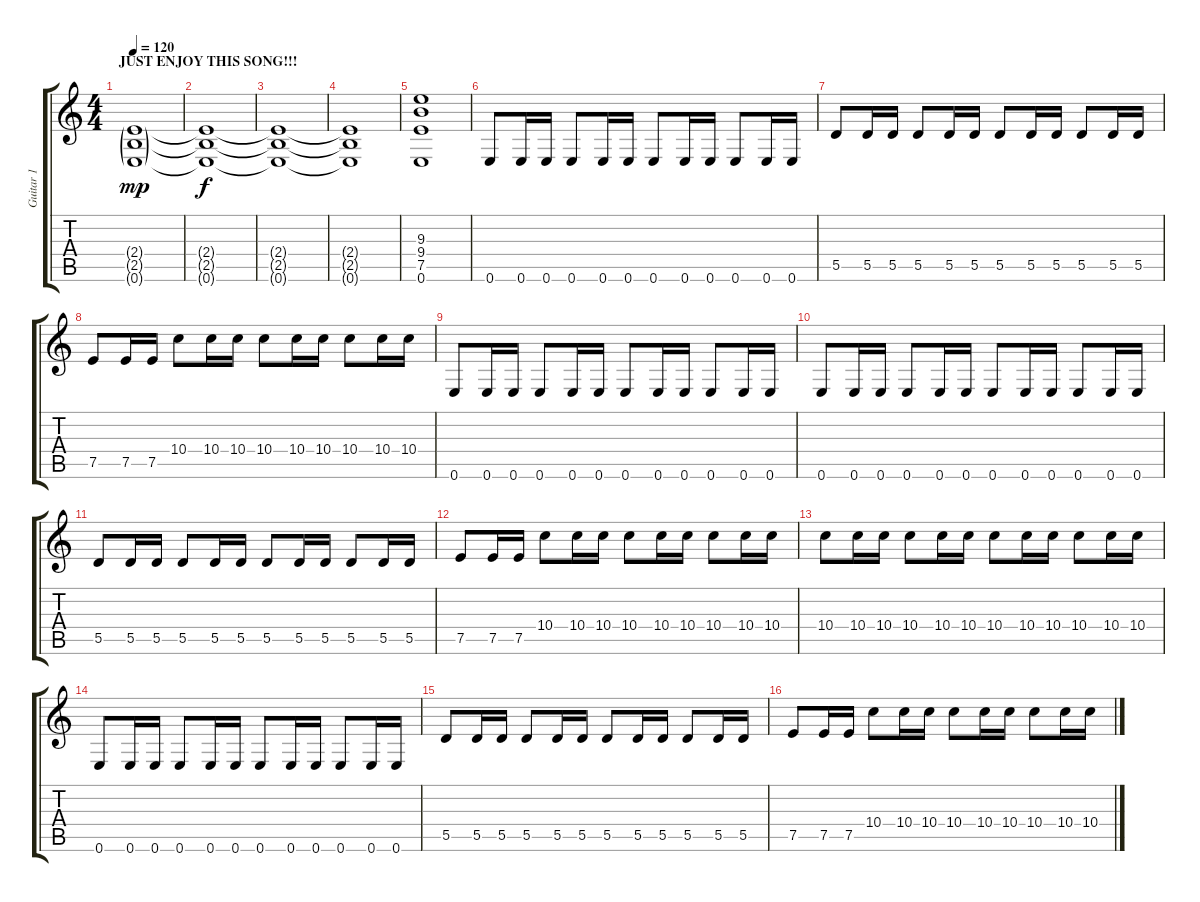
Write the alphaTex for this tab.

\track ("Guitar 1" "Guitar 1") {instrument overdrivenguitar}
\staff {score tabs}
\tuning (E4 B3 G3 D3 A2 E2) {hide}
\ts (4 4)
\section ("" "JUST ENJOY THIS SONG!!!")
\tempo 120
\clef g2
\ks c
(2.4{g} 2.5{g} 0.6{g}).1{dy mp instrument overdrivenguitar} |
(2.4{t} 2.5{t} 0.6{t}).1{dy f} |
(2.4{t} 2.5{t} 0.6{t}).1 |
(2.4{t} 2.5{t} 0.6{t}).1 |
(9.3 9.4 7.5 0.6).1 |
0.6.8 0.6.16 0.6.16 0.6.8 0.6.16 0.6.16 0.6.8 0.6.16 0.6.16 0.6.8 0.6.16 0.6.16 |
5.5.8 5.5.16 5.5.16 5.5.8 5.5.16 5.5.16 5.5.8 5.5.16 5.5.16 5.5.8 5.5.16 5.5.16 |
7.5.8 7.5.16 7.5.16 10.4.8 10.4.16 10.4.16 10.4.8 10.4.16 10.4.16 10.4.8 10.4.16 10.4.16 |
0.6.8 0.6.16 0.6.16 0.6.8 0.6.16 0.6.16 0.6.8 0.6.16 0.6.16 0.6.8 0.6.16 0.6.16 |
0.6.8 0.6.16 0.6.16 0.6.8 0.6.16 0.6.16 0.6.8 0.6.16 0.6.16 0.6.8 0.6.16 0.6.16 |
5.5.8 5.5.16 5.5.16 5.5.8 5.5.16 5.5.16 5.5.8 5.5.16 5.5.16 5.5.8 5.5.16 5.5.16 |
7.5.8 7.5.16 7.5.16 10.4.8 10.4.16 10.4.16 10.4.8 10.4.16 10.4.16 10.4.8 10.4.16 10.4.16 |
10.4.8 10.4.16 10.4.16 10.4.8 10.4.16 10.4.16 10.4.8 10.4.16 10.4.16 10.4.8 10.4.16 10.4.16 |
0.6.8 0.6.16 0.6.16 0.6.8 0.6.16 0.6.16 0.6.8 0.6.16 0.6.16 0.6.8 0.6.16 0.6.16 |
5.5.8 5.5.16 5.5.16 5.5.8 5.5.16 5.5.16 5.5.8 5.5.16 5.5.16 5.5.8 5.5.16 5.5.16 |
7.5.8 7.5.16 7.5.16 10.4.8 10.4.16 10.4.16 10.4.8 10.4.16 10.4.16 10.4.8 10.4.16 10.4.16
